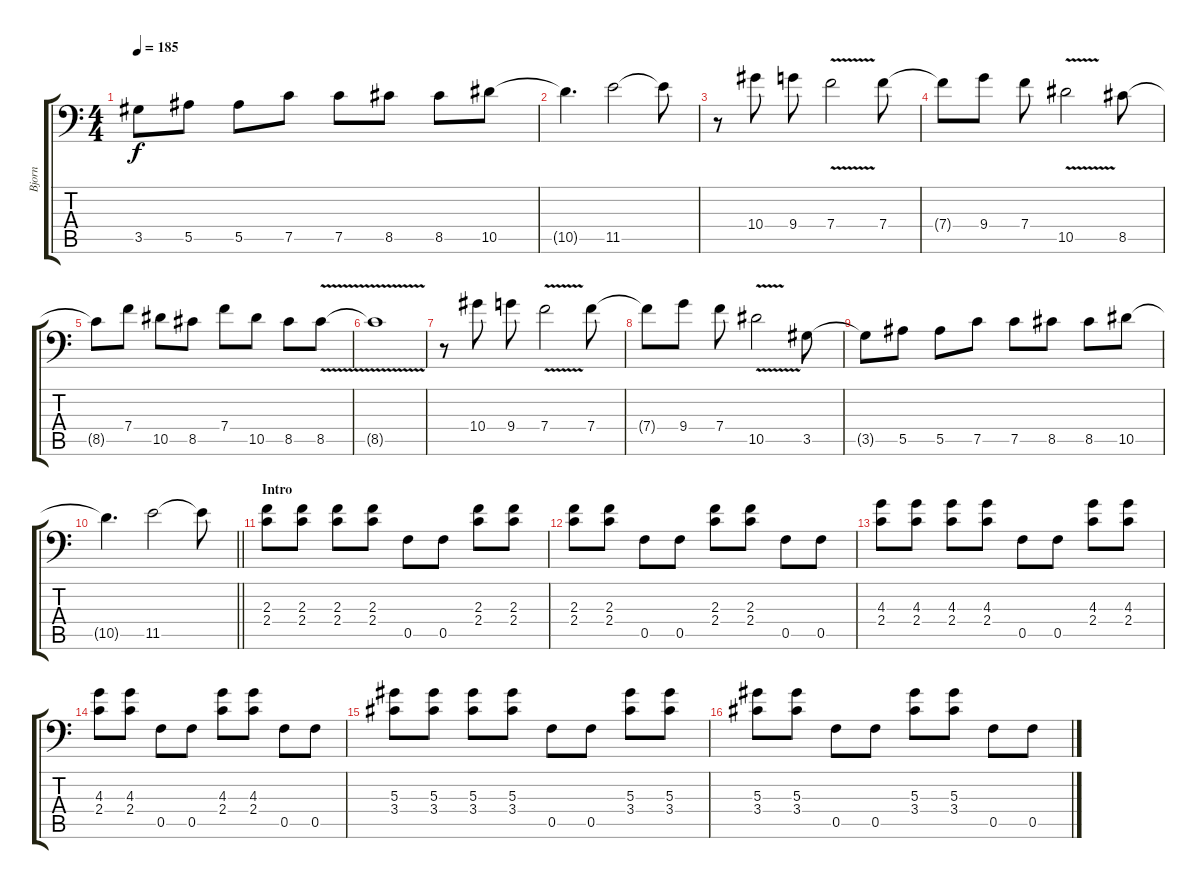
\track ("Bjorn" "Bjorn") {instrument distortionguitar}
\staff {score tabs}
\tuning (C4 G3 Eb3 Bb2 F2 Bb1) {hide}
\ts (4 4)
\tempo 185
\clef f4
\ks c
3.5{t}.8{dy f} 5.5.8 5.5.8 7.5.8 7.5.8 8.5.8 8.5.8 10.5.8 |
10.5{t}.4{d} 11.5.2 11.5{t}.8 |
r.8 10.4.8 9.4.8 7.4{v}.2 7.4.8 |
7.4{t}.8 9.4.8 7.4.8 10.5{v}.2 8.5.8 |
8.5{t}.8 7.4.8 10.5.8 8.5.8 7.4.8 10.5.8 8.5.8 8.5{v}.8 |
8.5{t}.1 |
r.8 10.4.8 9.4.8 7.4{v}.2 7.4.8 |
7.4{t}.8 9.4.8 7.4.8 10.5{v}.2 3.5.8 |
3.5{t}.8 5.5.8 5.5.8 7.5.8 7.5.8 8.5.8 8.5.8 10.5.8 |
\barLineRight lightlight
10.5{t}.4{d} 11.5.2 11.5{t}.8 |
\section ("" "Intro")
(2.3 2.4).8 (2.3 2.4).8 (2.3 2.4).8 (2.3 2.4).8 0.5.8 0.5.8 (2.3 2.4).8 (2.3 2.4).8 |
(2.3 2.4).8 (2.3 2.4).8 0.5.8 0.5.8 (2.3 2.4).8 (2.3 2.4).8 0.5.8 0.5.8 |
(4.3 2.4).8 (4.3 2.4).8 (4.3 2.4).8 (4.3 2.4).8 0.5.8 0.5.8 (4.3 2.4).8 (4.3 2.4).8 |
(4.3 2.4).8 (4.3 2.4).8 0.5.8 0.5.8 (4.3 2.4).8 (4.3 2.4).8 0.5.8 0.5.8 |
(5.3 3.4).8 (5.3 3.4).8 (5.3 3.4).8 (5.3 3.4).8 0.5.8 0.5.8 (5.3 3.4).8 (5.3 3.4).8 |
(5.3 3.4).8 (5.3 3.4).8 0.5.8 0.5.8 (5.3 3.4).8 (5.3 3.4).8 0.5.8 0.5.8
